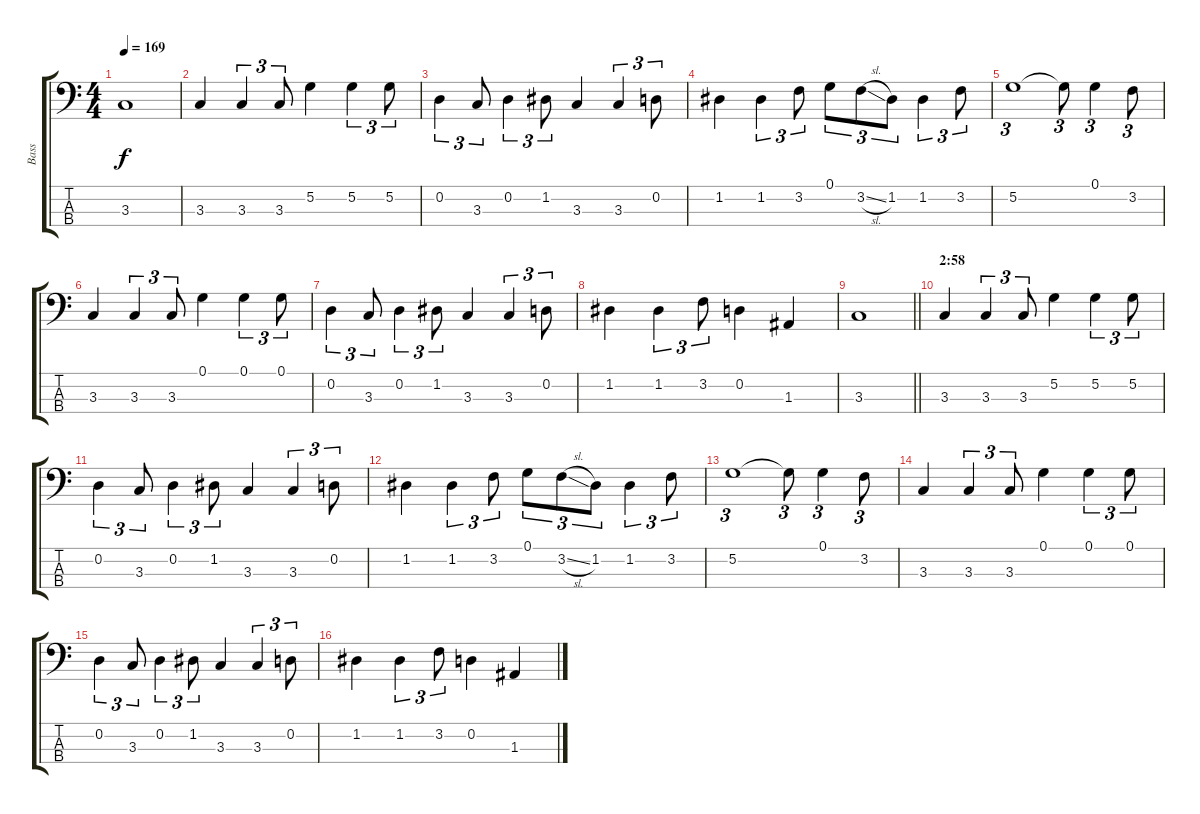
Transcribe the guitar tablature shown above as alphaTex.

\track ("Bass" "Bass") {instrument electricbassfinger}
\staff {score tabs}
\tuning (G2 D2 A1 E1) {hide}
\ts (4 4)
\tempo 169
\clef f4
\ks c
3.3.1{dy f} |
3.3.4 3.3.4{tu (3 2)} 3.3.8{tu (3 2)} 5.2.4 5.2.4{tu (3 2)} 5.2.8{tu (3 2)} |
0.2.4{tu (3 2)} 3.3.8{tu (3 2)} 0.2.4{tu (3 2)} 1.2.8{tu (3 2)} 3.3.4 3.3.4{tu (3 2)} 0.2.8{tu (3 2)} |
1.2.4 1.2.4{tu (3 2)} 3.2.8{tu (3 2)} 0.1.8{tu (3 2)} 3.2{sl}.8{tu (3 2)} 1.2.8{tu (3 2)} 1.2.4{tu (3 2)} 3.2.8{tu (3 2)} |
5.2.1{tu (3 2)} 5.2{t}.8{tu (3 2)} 0.1.4{tu (3 2)} 3.2.8{tu (3 2)} |
3.3.4 3.3.4{tu (3 2)} 3.3.8{tu (3 2)} 0.1.4 0.1.4{tu (3 2)} 0.1.8{tu (3 2)} |
0.2.4{tu (3 2)} 3.3.8{tu (3 2)} 0.2.4{tu (3 2)} 1.2.8{tu (3 2)} 3.3.4 3.3.4{tu (3 2)} 0.2.8{tu (3 2)} |
1.2.4 1.2.4{tu (3 2)} 3.2.8{tu (3 2)} 0.2.4 1.3.4 |
\barLineRight lightlight
3.3.1 |
\section ("" "2:58")
3.3.4 3.3.4{tu (3 2)} 3.3.8{tu (3 2)} 5.2.4 5.2.4{tu (3 2)} 5.2.8{tu (3 2)} |
0.2.4{tu (3 2)} 3.3.8{tu (3 2)} 0.2.4{tu (3 2)} 1.2.8{tu (3 2)} 3.3.4 3.3.4{tu (3 2)} 0.2.8{tu (3 2)} |
1.2.4 1.2.4{tu (3 2)} 3.2.8{tu (3 2)} 0.1.8{tu (3 2)} 3.2{sl}.8{tu (3 2)} 1.2.8{tu (3 2)} 1.2.4{tu (3 2)} 3.2.8{tu (3 2)} |
5.2.1{tu (3 2)} 5.2{t}.8{tu (3 2)} 0.1.4{tu (3 2)} 3.2.8{tu (3 2)} |
3.3.4 3.3.4{tu (3 2)} 3.3.8{tu (3 2)} 0.1.4 0.1.4{tu (3 2)} 0.1.8{tu (3 2)} |
0.2.4{tu (3 2)} 3.3.8{tu (3 2)} 0.2.4{tu (3 2)} 1.2.8{tu (3 2)} 3.3.4 3.3.4{tu (3 2)} 0.2.8{tu (3 2)} |
1.2.4 1.2.4{tu (3 2)} 3.2.8{tu (3 2)} 0.2.4 1.3.4
